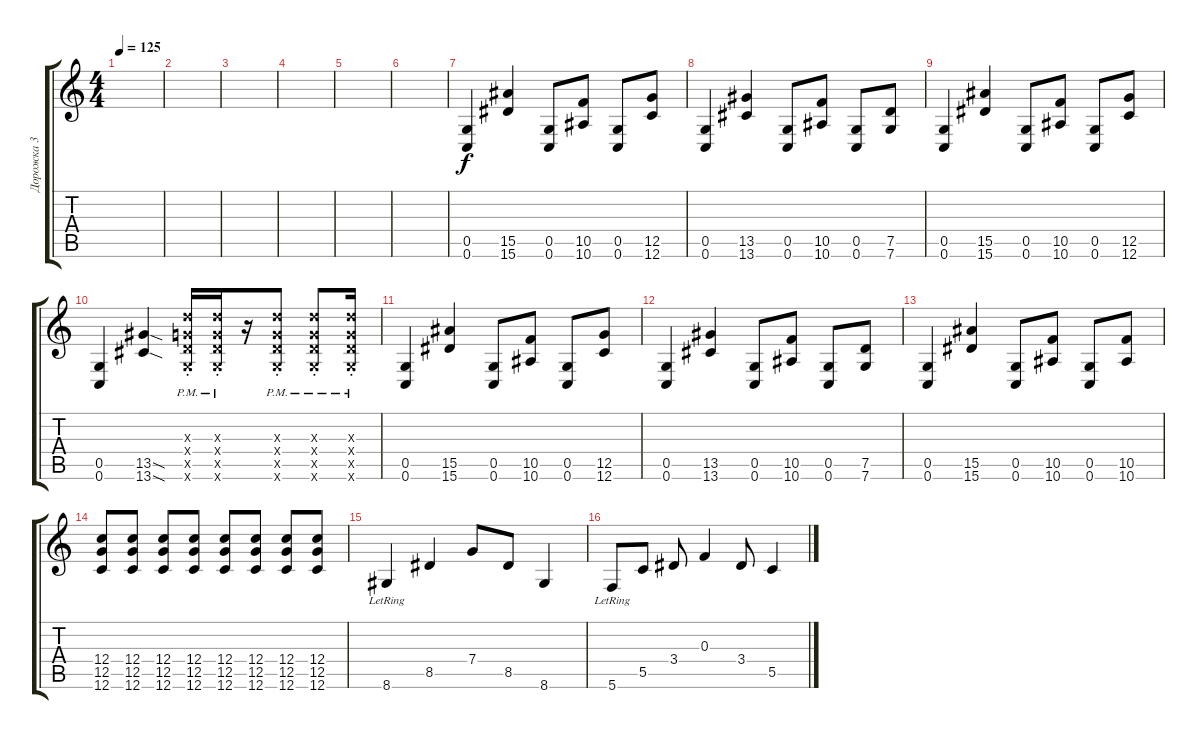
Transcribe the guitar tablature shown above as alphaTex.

\track ("Дорожка 3" "Дорожка 3") {instrument distortionguitar}
\staff {score tabs}
\tuning (D4 A3 F3 C3 G2 C2) {hide}
\ts (4 4)
\tempo 125
\clef g2
\ks c
|
|
|
|
|
|
(0.5 0.6).4 (15.5 15.6).4 (0.5 0.6).8 (10.5 10.6).8 (0.5 0.6).8 (12.5 12.6).8 |
(0.5 0.6).4 (13.5 13.6).4 (0.5 0.6).8 (10.5 10.6).8 (0.5 0.6).8 (7.5 7.6).8 |
(0.5 0.6).4 (15.5 15.6).4 (0.5 0.6).8 (10.5 10.6).8 (0.5 0.6).8 (12.5 12.6).8 |
(0.5 0.6).4 (13.5{sod} 13.6{sod}).4 (9.3{x} 7.4{x} 7.5{pm st x} 7.6{pm st x}).16 (9.3{x} 7.4{x} 7.5{pm st x} 7.6{pm st x}).16 r.16 (9.3{x} 7.4{x} 7.5{pm st x} 7.6{pm st x}).8 (9.3{x} 7.4{x} 7.5{pm st x} 7.6{pm st x}).8 (9.3{x} 7.4{x} 7.5{pm st x} 7.6{pm st x}).16 |
(0.5 0.6).4 (15.5 15.6).4 (0.5 0.6).8 (10.5 10.6).8 (0.5 0.6).8 (12.5 12.6).8 |
(0.5 0.6).4 (13.5 13.6).4 (0.5 0.6).8 (10.5 10.6).8 (0.5 0.6).8 (7.5 7.6).8 |
(0.5 0.6).4 (15.5 15.6).4 (0.5 0.6).8 (10.5 10.6).8 (0.5 0.6).8 (10.5 10.6).8 |
(12.4 12.5 12.6).8 (12.4 12.5 12.6).8 (12.4 12.5 12.6).8 (12.4 12.5 12.6).8 (12.4 12.5 12.6).8 (12.4 12.5 12.6).8 (12.4 12.5 12.6).8 (12.4 12.5 12.6).8 |
8.6{lr}.4 8.5.4 7.4.8 8.5.8 8.6.4 |
5.6{lr}.8 5.5.8 3.4.8 0.3.4 3.4.8 5.5.4
